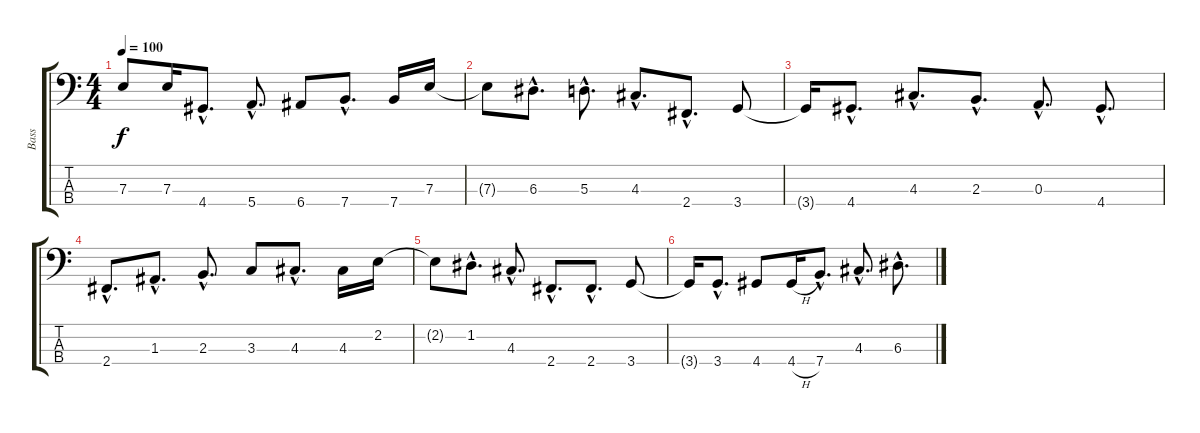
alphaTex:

\track ("Bass" "Bass") {instrument electricbassfinger}
\staff {score tabs}
\tuning (G2 D2 A1 E1) {hide}
\ts (4 4)
\tempo 100
\clef f4
\ks c
7.3.8{dy f instrument electricbassfinger} 7.3.16 4.4{hac}.8{d} 5.4{hac}.8{d} 6.4.8 7.4{hac}.8{d} 7.4.16 7.3.16 |
7.3{t}.8 6.3{hac}.8{d} 5.3{hac}.8{d} 4.3{hac}.8{d} 2.4{hac}.8{d} 3.4.8 |
3.4{t}.16 4.4{hac}.8{d} 4.3{hac}.8{d} 2.3{hac}.8{d} 0.3{hac}.8{d} 4.4{hac}.8{d} |
2.4{hac}.8{d} 1.3{hac}.8{d} 2.3{hac}.8{d} 3.3.8 4.3{hac}.8{d} 4.3.16 2.2.16 |
2.2{t}.8 1.2{hac}.8{d} 4.3{hac}.8{d} 2.4{hac}.8{d} 2.4{hac}.8{d} 3.4.8 |
3.4{t}.16 3.4{hac}.8{d} 4.4.8 4.4{h}.16 7.4{hac}.8{d} 4.3{hac}.8{d} 6.3{hac}.8{d}
